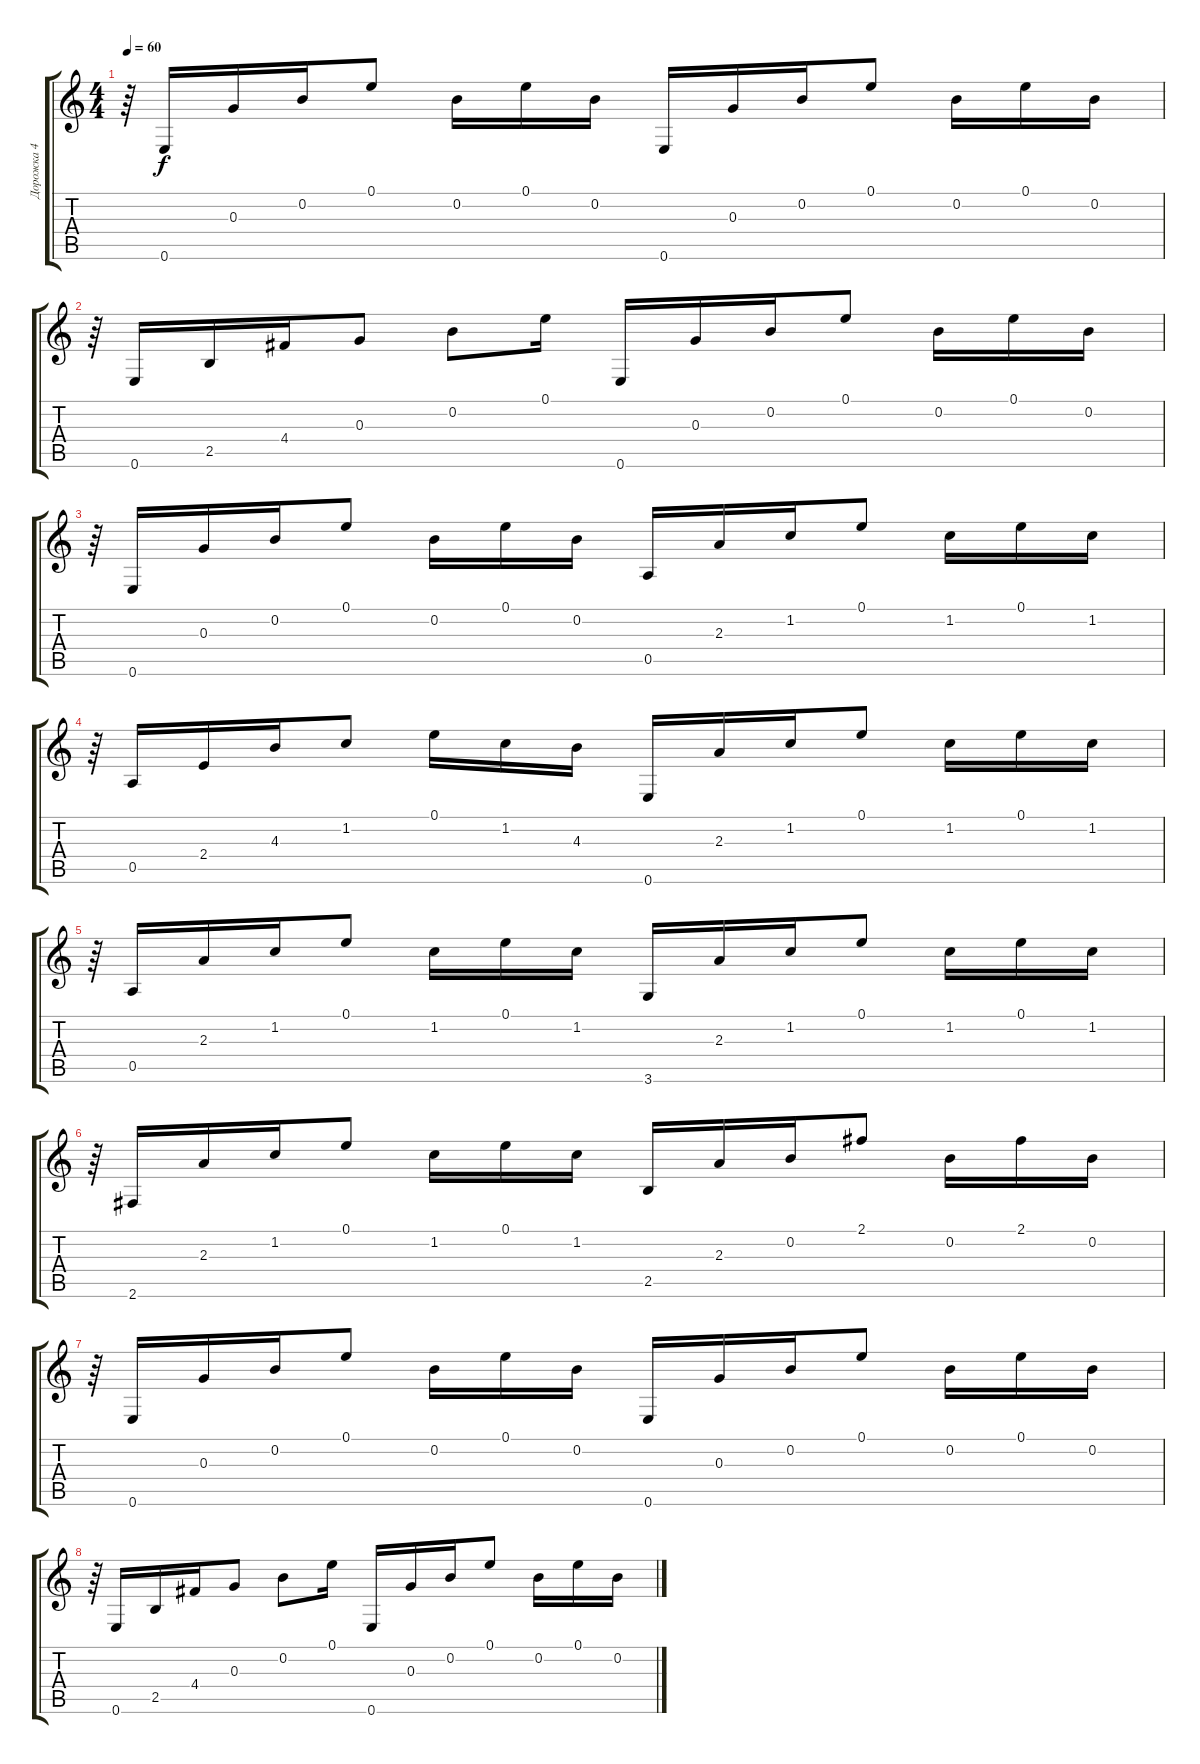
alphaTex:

\track ("Дорожка 4" "Дорожка 4") {instrument acousticguitarsteel}
\staff {score tabs}
\tuning (E4 B3 G3 D3 A2 E2) {hide}
\ts (4 4)
\tempo 60
\clef g2
\ks c
r.64{dy f} 0.6.16 0.3.16 0.2.16 0.1.8 0.2.16 0.1.16 0.2.16 0.6.16 0.3.16 0.2.16 0.1.8 0.2.16 0.1.16 0.2.16 |
r.64 0.6.16 2.5.16 4.4.16 0.3.8 0.2.8 0.1.16 0.6.16 0.3.16 0.2.16 0.1.8 0.2.16 0.1.16 0.2.16 |
r.64 0.6.16 0.3.16 0.2.16 0.1.8 0.2.16 0.1.16 0.2.16 0.5.16 2.3.16 1.2.16 0.1.8 1.2.16 0.1.16 1.2.16 |
r.64 0.5.16 2.4.16 4.3.16 1.2.8 0.1.16 1.2.16 4.3.16 0.6.16 2.3.16 1.2.16 0.1.8 1.2.16 0.1.16 1.2.16 |
r.64 0.5.16 2.3.16 1.2.16 0.1.8 1.2.16 0.1.16 1.2.16 3.6.16 2.3.16 1.2.16 0.1.8 1.2.16 0.1.16 1.2.16 |
r.64 2.6.16 2.3.16 1.2.16 0.1.8 1.2.16 0.1.16 1.2.16 2.5.16 2.3.16 0.2.16 2.1.8 0.2.16 2.1.16 0.2.16 |
r.64 0.6.16 0.3.16 0.2.16 0.1.8 0.2.16 0.1.16 0.2.16 0.6.16 0.3.16 0.2.16 0.1.8 0.2.16 0.1.16 0.2.16 |
r.64 0.6.16 2.5.16 4.4.16 0.3.8 0.2.8 0.1.16 0.6.16 0.3.16 0.2.16 0.1.8 0.2.16 0.1.16 0.2.16
